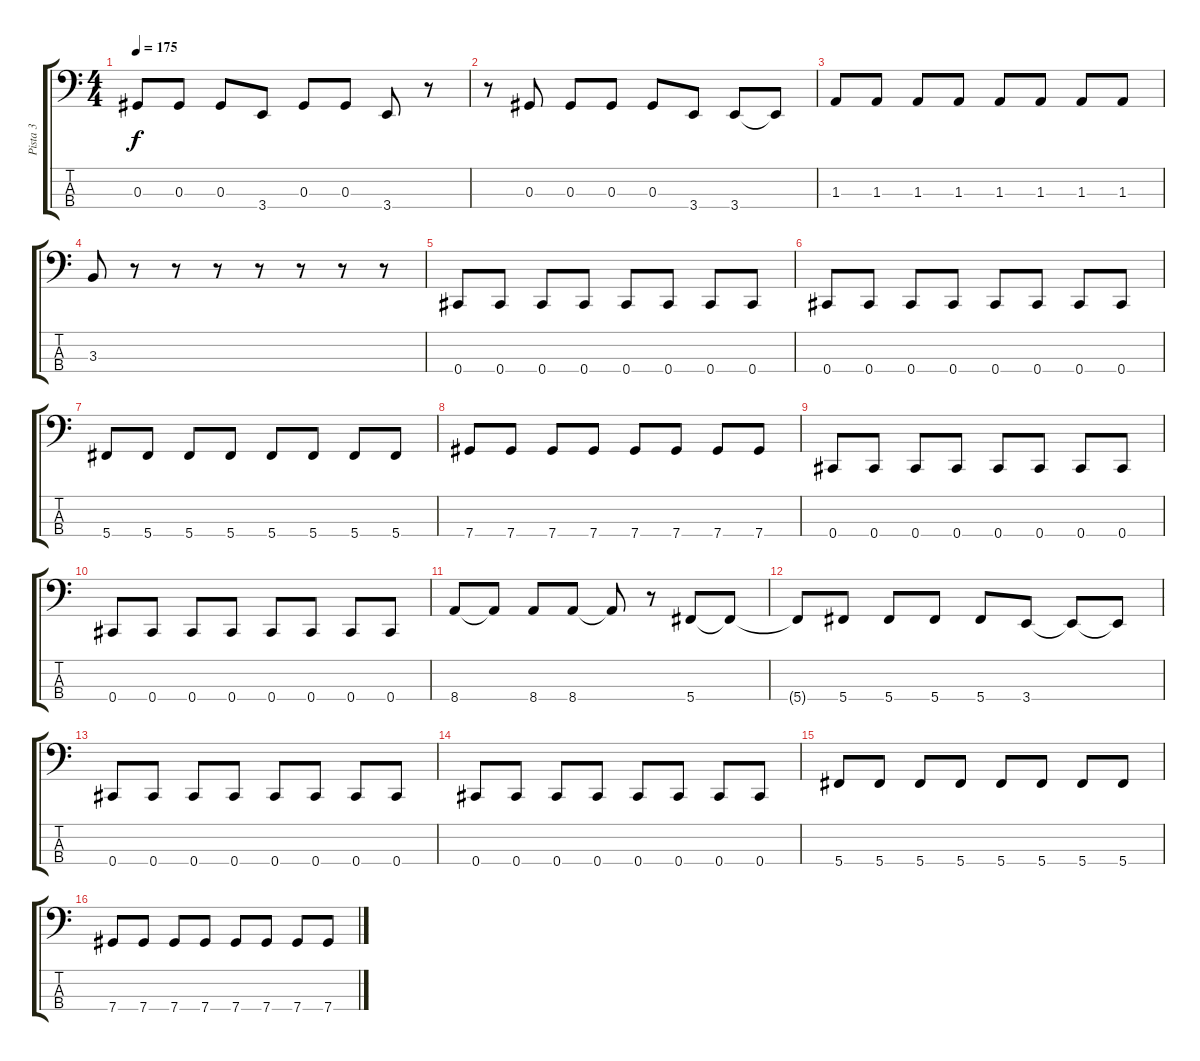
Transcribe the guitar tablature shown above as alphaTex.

\track ("Pista 3" "Pista 3") {instrument electricbassfinger}
\staff {score tabs}
\tuning (Gb2 Db2 Ab1 Db1) {hide}
\ts (4 4)
\tempo 175
\clef f4
\ks c
0.3.8{dy f} 0.3.8 0.3.8 3.4.8 0.3.8 0.3.8 3.4.8 r.8 |
r.8 0.3.8 0.3.8 0.3.8 0.3.8 3.4.8 3.4.8 3.4{t}.8 |
1.3.8 1.3.8 1.3.8 1.3.8 1.3.8 1.3.8 1.3.8 1.3.8 |
3.3.8 r.8 r.8 r.8 r.8 r.8 r.8 r.8 |
0.4.8 0.4.8 0.4.8 0.4.8 0.4.8 0.4.8 0.4.8 0.4.8 |
0.4.8 0.4.8 0.4.8 0.4.8 0.4.8 0.4.8 0.4.8 0.4.8 |
5.4.8 5.4.8 5.4.8 5.4.8 5.4.8 5.4.8 5.4.8 5.4.8 |
7.4.8 7.4.8 7.4.8 7.4.8 7.4.8 7.4.8 7.4.8 7.4.8 |
0.4.8 0.4.8 0.4.8 0.4.8 0.4.8 0.4.8 0.4.8 0.4.8 |
0.4.8 0.4.8 0.4.8 0.4.8 0.4.8 0.4.8 0.4.8 0.4.8 |
8.4.8 8.4{t}.8 8.4.8 8.4.8 8.4{t}.8 r.8 5.4.8 5.4{t}.8 |
5.4{t}.8 5.4.8 5.4.8 5.4.8 5.4.8 3.4.8 3.4{t}.8 3.4{t}.8 |
0.4.8 0.4.8 0.4.8 0.4.8 0.4.8 0.4.8 0.4.8 0.4.8 |
0.4.8 0.4.8 0.4.8 0.4.8 0.4.8 0.4.8 0.4.8 0.4.8 |
5.4.8 5.4.8 5.4.8 5.4.8 5.4.8 5.4.8 5.4.8 5.4.8 |
7.4.8 7.4.8 7.4.8 7.4.8 7.4.8 7.4.8 7.4.8 7.4.8
